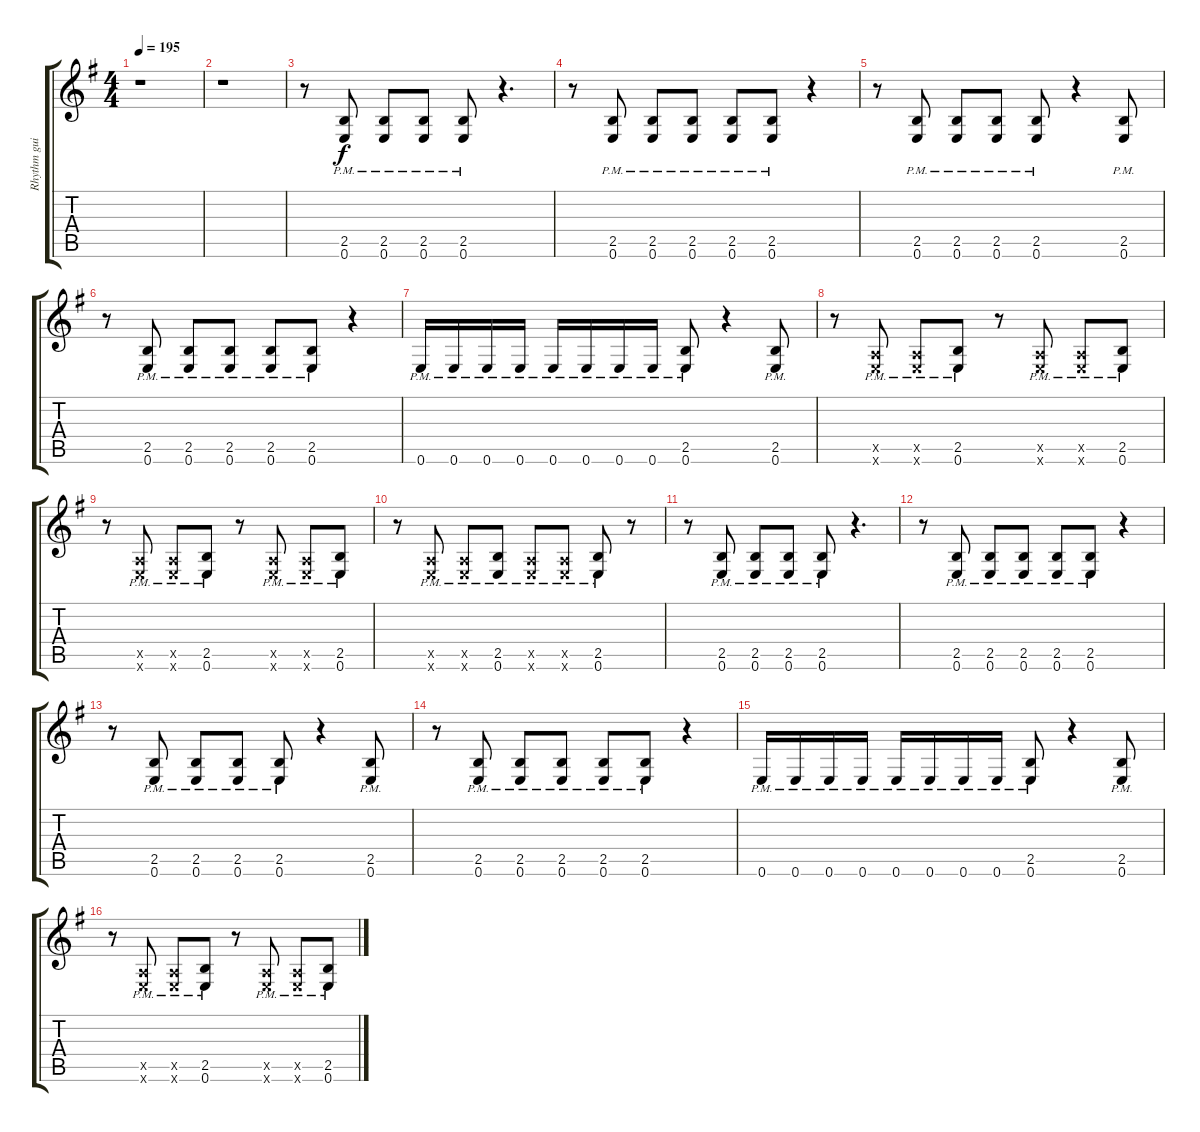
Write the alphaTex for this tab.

\track ("Rhythm guitar 2" "Rhythm gui") {instrument distortionguitar}
\staff {score tabs}
\tuning (E4 B3 G3 D3 A2 E2) {hide}
\ts (4 4)
\tempo 195
\clef g2
\ks eminor
r.1{dy f} |
r.1 |
r.8 (2.5{pm} 0.6{pm}).8 (2.5{pm} 0.6{pm}).8 (2.5{pm} 0.6{pm}).8 (2.5{pm} 0.6{pm}).8 r.4{d} |
r.8 (2.5{pm} 0.6{pm}).8 (2.5{pm} 0.6{pm}).8 (2.5{pm} 0.6{pm}).8 (2.5{pm} 0.6{pm}).8 (2.5{pm} 0.6{pm}).8 r.4 |
r.8 (2.5{pm} 0.6{pm}).8 (2.5{pm} 0.6{pm}).8 (2.5{pm} 0.6{pm}).8 (2.5{pm} 0.6{pm}).8 r.4 (2.5{pm} 0.6{pm}).8 |
r.8 (2.5{pm} 0.6{pm}).8 (2.5{pm} 0.6{pm}).8 (2.5{pm} 0.6{pm}).8 (2.5{pm} 0.6{pm}).8 (2.5{pm} 0.6{pm}).8 r.4 |
0.6{pm}.16 0.6{pm}.16 0.6{pm}.16 0.6{pm}.16 0.6{pm}.16 0.6{pm}.16 0.6{pm}.16 0.6{pm}.16 (2.5{pm} 0.6{pm}).8 r.4 (2.5{pm} 0.6{pm}).8 |
r.8 (0.5{x} 0.6{pm x}).8 (0.5{x} 0.6{pm x}).8 (2.5{pm} 0.6{pm}).8 r.8 (0.5{x} 0.6{pm x}).8 (0.5{x} 0.6{pm x}).8 (2.5{pm} 0.6{pm}).8 |
r.8 (0.5{x} 0.6{pm x}).8 (0.5{x} 0.6{pm x}).8 (2.5{pm} 0.6{pm}).8 r.8 (0.5{x} 0.6{pm x}).8 (0.5{x} 0.6{pm x}).8 (2.5{pm} 0.6{pm}).8 |
r.8 (0.5{x} 0.6{pm x}).8 (0.5{x} 0.6{pm x}).8 (2.5{pm} 0.6{pm}).8 (0.5{x} 0.6{pm x}).8 (0.5{x} 0.6{pm x}).8 (2.5{pm} 0.6{pm}).8 r.8 |
r.8 (2.5{pm} 0.6{pm}).8 (2.5{pm} 0.6{pm}).8 (2.5{pm} 0.6{pm}).8 (2.5{pm} 0.6{pm}).8 r.4{d} |
r.8 (2.5{pm} 0.6{pm}).8 (2.5{pm} 0.6{pm}).8 (2.5{pm} 0.6{pm}).8 (2.5{pm} 0.6{pm}).8 (2.5{pm} 0.6{pm}).8 r.4 |
r.8 (2.5{pm} 0.6{pm}).8 (2.5{pm} 0.6{pm}).8 (2.5{pm} 0.6{pm}).8 (2.5{pm} 0.6{pm}).8 r.4 (2.5{pm} 0.6{pm}).8 |
r.8 (2.5{pm} 0.6{pm}).8 (2.5{pm} 0.6{pm}).8 (2.5{pm} 0.6{pm}).8 (2.5{pm} 0.6{pm}).8 (2.5{pm} 0.6{pm}).8 r.4 |
0.6{pm}.16 0.6{pm}.16 0.6{pm}.16 0.6{pm}.16 0.6{pm}.16 0.6{pm}.16 0.6{pm}.16 0.6{pm}.16 (2.5{pm} 0.6{pm}).8 r.4 (2.5{pm} 0.6{pm}).8 |
r.8 (0.5{x} 0.6{pm x}).8 (0.5{x} 0.6{pm x}).8 (2.5{pm} 0.6{pm}).8 r.8 (0.5{x} 0.6{pm x}).8 (0.5{x} 0.6{pm x}).8 (2.5{pm} 0.6{pm}).8
